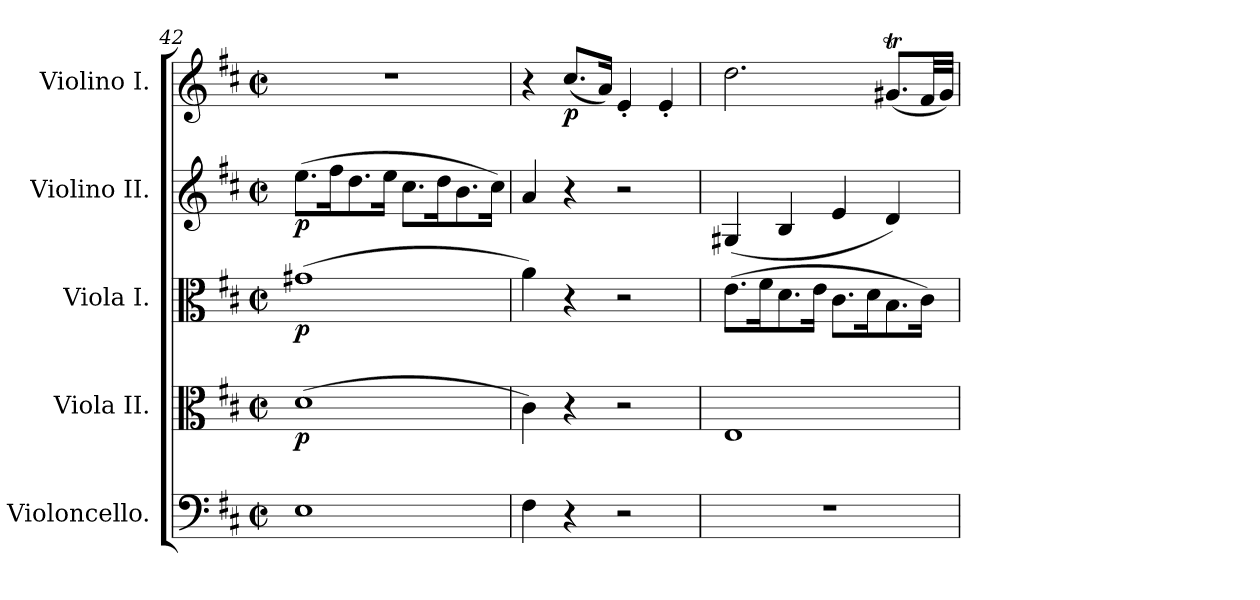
**kern	**kern	**dynam	**kern	**dynam	**kern	**dynam	**kern	**dynam
*part5	*part4	*part4	*part3	*part3	*part2	*part2	*part1	*part1
*staff5	*staff4	*staff4	*staff3	*staff3	*staff2	*staff2	*staff1	*staff1
*I"Violoncello.	*I"Viola II.	*	*I"Viola I.	*	*I"Violino II.	*	*I"Violino I.	*
*I'Vc	*I'Vla	*	*I'Vla	*	*I'Vln	*	*I'Vln	*
*clefF4	*clefC3	*	*clefC3	*	*clefG2	*	*clefG2	*
*k[f#c#]	*k[f#c#]	*	*k[f#c#]	*	*k[f#c#]	*	*k[f#c#]	*
*M2/2	*M2/2	*	*M2/2	*	*M2/2	*	*M2/2	*
*met(c|)	*met(c|)	*	*met(c|)	*	*met(c|)	*	*met(c|)	*
=42	=42	=42	=42	=42	=42	=42	=42	=42
!	!	!LO:DY:b	!	!LO:DY:b	!	!LO:DY:b	!	!
1E	(>1d	p	(>1g#X	p	(>8.ee\L	p	1r	.
.	.	.	.	.	16ff#\K	.	.	.
.	.	.	.	.	8.dd\	.	.	.
.	.	.	.	.	16ee\Jk	.	.	.
.	.	.	.	.	8.cc#\L	.	.	.
.	.	.	.	.	16dd\K	.	.	.
.	.	.	.	.	8.b\	.	.	.
.	.	.	.	.	16cc#\Jk)	.	.	.
=43	=43	=43	=43	=43	=43	=43	=43	=43
4F#\	4c#\)	.	4a\)	.	4a/	.	4r	.
!	!	!	!	!	!	!	!	!LO:DY:b
4r	4r	.	4r	.	4r	.	(<8.cc#/L	p
.	.	.	.	.	.	.	16a/Jk)	.
2r	2r	.	2r	.	2r	.	4e'/	.
.	.	.	.	.	.	.	4e'/	.
=44	=44	=44	=44	=44	=44	=44	=44	=44
1r	1E	.	(>8.e\L	.	(<4G#X/	.	2.dd\	.
.	.	.	16f#\K	.	.	.	.	.
.	.	.	8.d\	.	4B/	.	.	.
.	.	.	16e\Jk	.	.	.	.	.
.	.	.	8.c#\L	.	4e/	.	.	.
.	.	.	16d\K	.	.	.	.	.
.	.	.	8.B\	.	4d/)	.	(<8.g#Xt/L	.
.	.	.	16c#\Jk)	.	.	.	32f#/LL	.
.	.	.	.	.	.	.	32g#/JJJ)	.
=	=	=	=	=	=	=	=	=
*-	*-	*-	*-	*-	*-	*-	*-	*-
